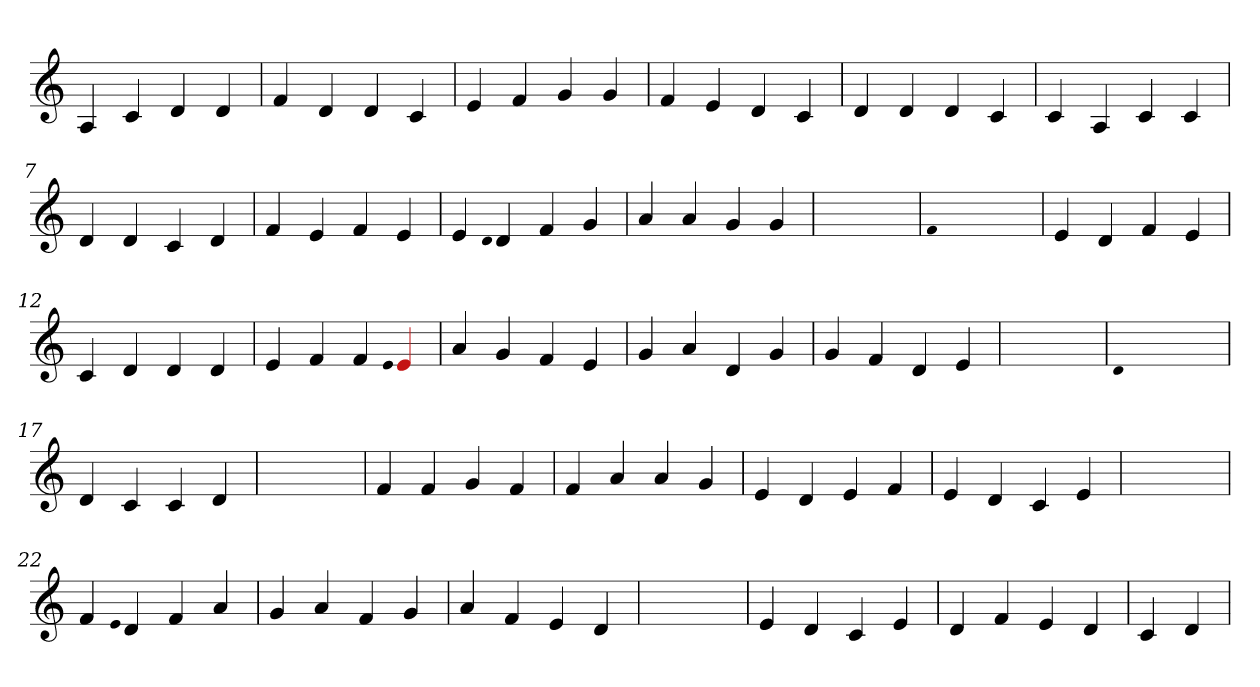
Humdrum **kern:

**kern
*part1
*staff1
*clefG2
=1
4A
4c
4d
4d
=2
4f
4d
4d
4c
=3
4e
4f
4g
4g
=4
4f
4e
4d
4c
=5
4d
4d
4d
4c
=6
4c
4A
4c
4c
=7
4d
4d
4c
4d
=8
4f
4e
4f
4e
=9
4e
qqd
4d
4f
4g
=10
4a
4a
4g
4g
=11
1ryy
=11
qqf
1ryy
=11
4e
4d
4f
4e
=12
4c
4d
4d
4d
=13
4e
4f
4f
qqe
4Re
=14
4a
4g
4f
4e
=15
4g
4a
4d
4g
=16
4g
4f
4d
4e
=17
1ryy
=17
qqd
1ryy
=17
4d
4c
4c
4d
=18
1ryy
=18
4f
4f
4g
4f
=19
4f
4a
4a
4g
=20
4e
4d
4e
4f
=21
4e
4d
4c
4e
=22
1ryy
=22
4f
qqe
4d
4f
4a
=23
4g
4a
4f
4g
=24
4a
4f
4e
4d
=25
1ryy
=25
4e
4d
4c
4e
=26
4d
4f
4e
4d
=27
4c
4d
=
*-
